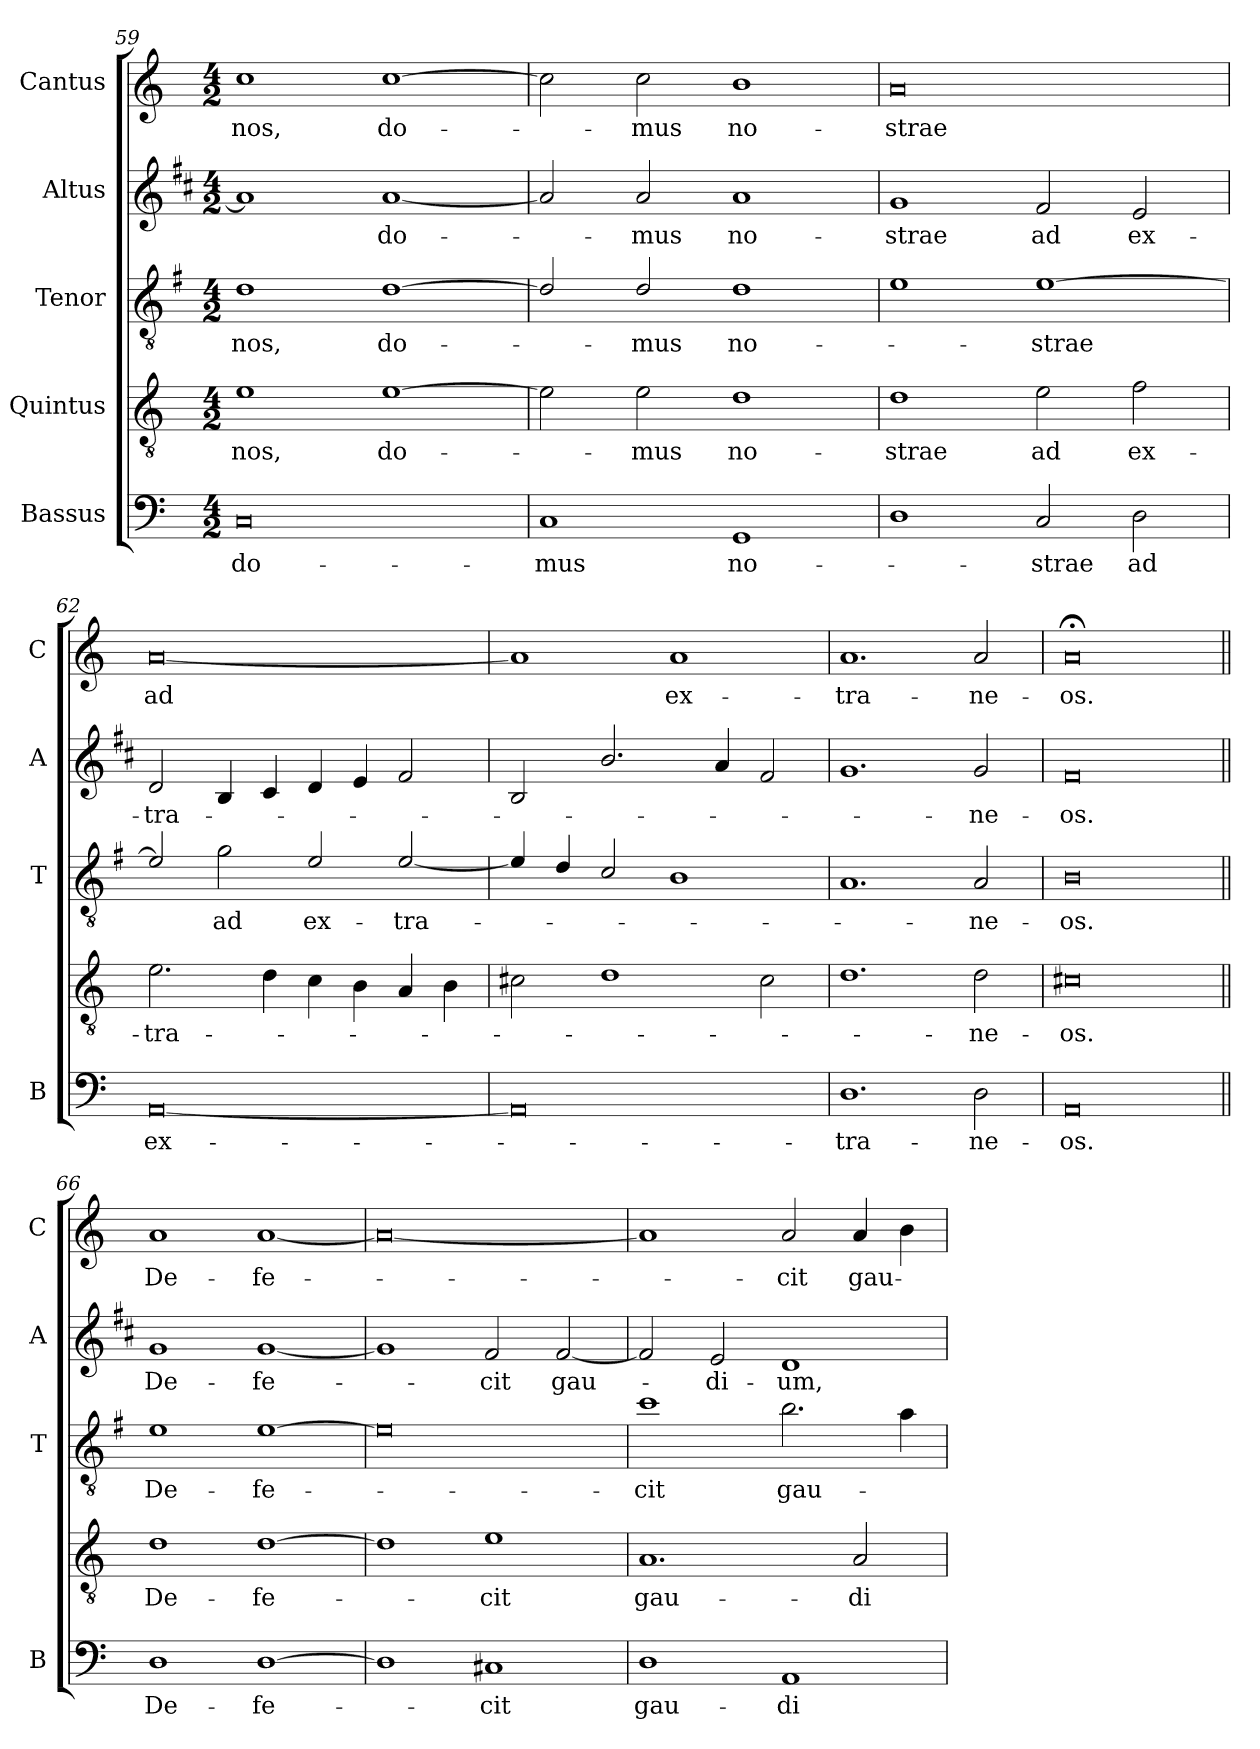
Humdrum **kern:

**kern	**text	**kern	**text	**kern	**text	**kern	**text	**kern	**text
*part5	*part5	*part4	*part4	*part3	*part3	*part2	*part2	*part1	*part1
*staff5	*staff5	*staff4	*staff4	*staff3	*staff3	*staff2	*staff2	*staff1	*staff1
*I"Bassus	*	*I"Quintus	*	*I"Tenor	*	*I"Altus	*	*I"Cantus	*
*I'B	*	*	*	*I'T	*	*I'A	*	*I'C	*
*clefF4	*	*clefGv2	*	*clefGv2	*	*clefG2	*	*clefG2	*
*	*	*	*	*ITrd4c7	*	*ITrd1c2	*	*	*
*k[]	*	*k[]	*	*k[]	*	*k[]	*	*k[]	*
*C:	*	*C:	*	*C:	*	*C:	*	*C:	*
*M4/2	*	*M4/2	*	*M4/2	*	*M4/2	*	*M4/2	*
=59	=59	=59	=59	=59	=59	=59	=59	=59	=59
!	!LO:LY:b	!	!LO:LY:b	!	!LO:LY:b	!	!	!	!LO:LY:b
0C	do-	1e	-nos,	1G	-nos,	1g]	.	1cc	-nos,
!	!	!	!LO:LY:b	!	!LO:LY:b	!	!LO:LY:b	!	!LO:LY:b
.	.	[1e	do-	[1G	do-	[1g	do-	[1cc	do-
!!LO:LB:g=z
=60	=60	=60	=60	=60	=60	=60	=60	=60	=60
!	!LO:LY:b	!	!	!	!	!	!	!	!
1C	-mus	2e\]	.	2G/]	.	2g/]	.	2cc\]	.
!	!	!	!LO:LY:b	!	!LO:LY:b	!	!LO:LY:b	!	!LO:LY:b
.	.	2e\	-mus	2G/	-mus	2g/	-mus	2cc\	-mus
!	!LO:LY:b	!	!LO:LY:b	!	!LO:LY:b	!	!LO:LY:b	!	!LO:LY:b
1GG	no-	1d	no-	1G	no-	1g	no-	1b	no-
=61	=61	=61	=61	=61	=61	=61	=61	=61	=61
!	!	!	!LO:LY:b	!	!	!	!LO:LY:b	!	!LO:LY:b
1D	.	1d	-strae	1A	.	1f	-strae	0a	-strae
!	!LO:LY:b	!	!LO:LY:b	!	!LO:LY:b	!	!LO:LY:b	!	!
2C/	-strae	2e\	ad	[1A	-strae	2e/	ad	.	.
!	!LO:LY:b	!	!LO:LY:b	!	!	!	!LO:LY:b	!	!
2D\	ad	2f\	ex-	.	.	2d/	ex-	.	.
=62	=62	=62	=62	=62	=62	=62	=62	=62	=62
!	!LO:LY:b	!	!LO:LY:b	!	!	!	!LO:LY:b	!	!LO:LY:b
[0AA	ex-	2.e\	-tra-	2A/]	.	2c/	-tra-	[0a	ad
!	!	!	!	!	!LO:LY:b	!	!	!	!
.	.	.	.	2c\	ad	4A/	.	.	.
.	.	4d\	.	.	.	4B/	.	.	.
!	!	!	!	!	!LO:LY:b	!	!	!	!
.	.	4c\	.	2A/	ex-	4c/	.	.	.
.	.	4B\	.	.	.	4d/	.	.	.
!	!	!	!	!	!LO:LY:b	!	!	!	!
.	.	4A/	.	[2A/	-tra-	2e/	.	.	.
.	.	4B\	.	.	.	.	.	.	.
=63	=63	=63	=63	=63	=63	=63	=63	=63	=63
0AA]	.	2c#X\	.	4A/]	.	2A/	.	1a]	.
.	.	.	.	4G/	.	.	.	.	.
.	.	1d	.	2F/	.	2.a/	.	.	.
!	!	!	!	!	!	!	!	!	!LO:LY:b
.	.	.	.	1E	.	.	.	1a	ex-
.	.	.	.	.	.	4g/	.	.	.
.	.	2c#\	.	.	.	2e/	.	.	.
=64	=64	=64	=64	=64	=64	=64	=64	=64	=64
!	!LO:LY:b	!	!	!	!	!	!	!	!LO:LY:b
1.D	-tra-	1.d	.	1.D	.	1.f	.	1.a	-tra-
!	!LO:LY:b	!	!LO:LY:b	!	!LO:LY:b	!	!LO:LY:b	!	!LO:LY:b
2D\	-ne-	2d\	-ne-	2D/	-ne-	2f/	-ne-	2a/	-ne-
=65	=65	=65	=65	=65	=65	=65	=65	=65	=65
!	!LO:LY:b	!	!LO:LY:b	!	!LO:LY:b	!	!LO:LY:b	!	!LO:LY:b
0AA	-os.	0c#X	-os.	0E	-os.	0e	-os.	0a;<	-os.
!!LO:PB:g=z
=66||	=66||	=66||	=66||	=66||	=66||	=66||	=66||	=66||	=66||
!	!LO:LY:b	!	!LO:LY:b	!	!LO:LY:b	!	!LO:LY:b	!	!LO:LY:b
1D	De-	1d	De-	1A	De-	1f	De-	1a	De-
!	!LO:LY:b	!	!LO:LY:b	!	!LO:LY:b	!	!LO:LY:b	!	!LO:LY:b
[1D	-fe-	[1d	-fe-	[1A	-fe-	[1f	-fe-	[1a	-fe-
=67	=67	=67	=67	=67	=67	=67	=67	=67	=67
1D]	.	1d]	.	0A]	.	1f]	.	0a_	.
!	!LO:LY:b	!	!LO:LY:b	!	!	!	!LO:LY:b	!	!
1C#X	-cit	1e	-cit	.	.	2e/	-cit	.	.
!	!	!	!	!	!	!	!LO:LY:b	!	!
.	.	.	.	.	.	[2e/	gau-	.	.
=68	=68	=68	=68	=68	=68	=68	=68	=68	=68
!	!LO:LY:b	!	!LO:LY:b	!	!LO:LY:b	!	!	!	!
1D	gau-	1.A	gau-	1f	-cit	2e/]	.	1a]	.
!	!	!	!	!	!	!	!LO:LY:b	!	!
.	.	.	.	.	.	2d/	-di-	.	.
!	!LO:LY:b	!	!	!	!LO:LY:b	!	!LO:LY:b	!	!LO:LY:b
1AA	-di-	.	.	2.e\	gau-	1c	-um,	2a/	-cit
!	!	!	!LO:LY:b	!	!	!	!	!	!LO:LY:b
.	.	2A/	-di-	.	.	.	.	4a/	gau-
.	.	.	.	4d\	.	.	.	4b\	.
=	=	=	=	=	=	=	=	=	=
*-	*-	*-	*-	*-	*-	*-	*-	*-	*-
